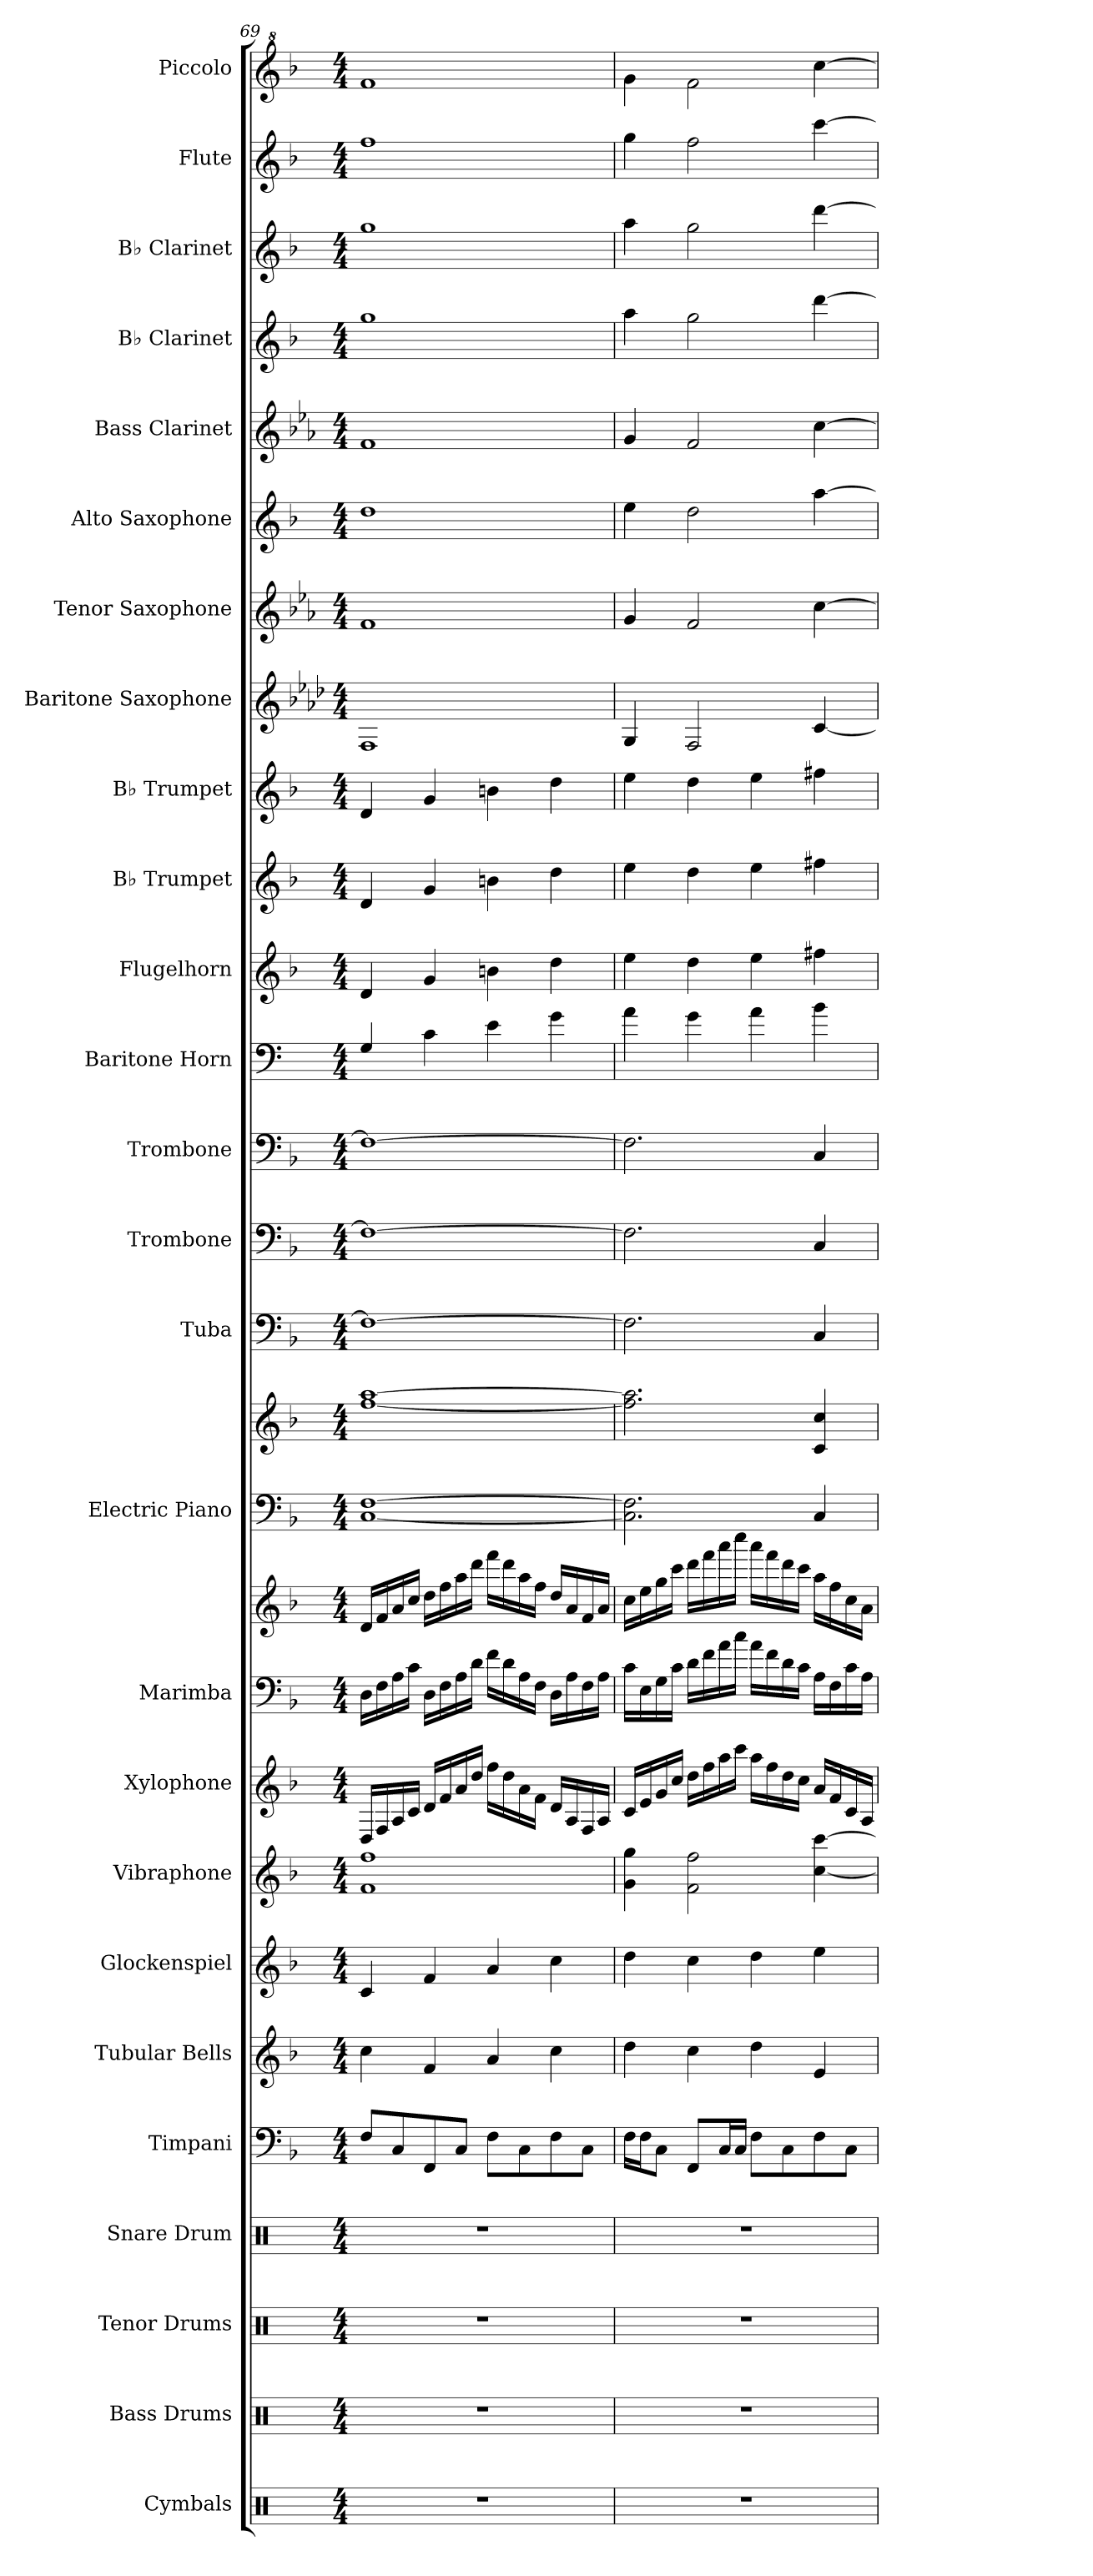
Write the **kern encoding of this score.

**kern	**kern	**kern	**kern	**kern	**kern	**kern	**kern	**kern	**kern	**kern	**kern	**kern	**kern	**kern	**kern	**kern	**kern	**kern	**kern	**kern	**kern	**kern	**kern	**kern	**kern	**kern	**kern
*part26	*part25	*part24	*part23	*part22	*part21	*part20	*part19	*part18	*part17	*part17	*part16	*part16	*part15	*part14	*part13	*part12	*part11	*part10	*part9	*part8	*part7	*part6	*part5	*part4	*part3	*part2	*part1
*staff28	*staff27	*staff26	*staff25	*staff24	*staff23	*staff22	*staff21	*staff20	*staff19	*staff18	*staff17	*staff16	*staff15	*staff14	*staff13	*staff12	*staff11	*staff10	*staff9	*staff8	*staff7	*staff6	*staff5	*staff4	*staff3	*staff2	*staff1
*I"Cymbals	*I"Bass Drums	*I"Tenor Drums	*I"Snare Drum	*I"Timpani	*I"Tubular Bells	*I"Glockenspiel	*I"Vibraphone	*I"Xylophone	*I"Marimba	*	*I"Electric Piano	*	*I"Tuba	*I"Trombone	*I"Trombone	*I"Baritone Horn	*I"Flugelhorn	*I"B♭ Trumpet	*I"B♭ Trumpet	*I"Baritone Saxophone	*I"Tenor Saxophone	*I"Alto Saxophone	*I"Bass Clarinet	*I"B♭ Clarinet	*I"B♭ Clarinet	*I"Flute	*I"Piccolo
*I'Cy	*I'BD	*I'TD	*I'SD	*I'Timp.	*I'Tu. Be.	*I'Glk.	*I'Vib.	*I'Xyl.	*I'Mrm.	*	*I'El. Pno.	*	*I'Tba.	*I'Tbn.	*I'Tbn.	*I'Bar. Hn.	*I'Flghn.	*I'B♭ Tpt.	*I'B♭ Tpt.	*I'Bar. Sax.	*I'T. Sax.	*I'A. Sax.	*I'B. Cl.	*I'B♭ Cl.	*I'B♭ Cl.	*I'Fl.	*I'Picc.
*clefX	*clefX	*clefX	*clefX	*clefF4	*clefG2	*clefG2	*clefG2	*clefG2	*clefF4	*clefG2	*clefF4	*clefG2	*clefF4	*clefF4	*clefF4	*clefF4	*clefG2	*clefG2	*clefG2	*clefG2	*clefG2	*clefG2	*clefG2	*clefG2	*clefG2	*clefG2	*clefG^2
*	*	*	*	*	*	*ITrd-14c-24	*	*ITrd-7c-12	*	*	*	*	*	*	*	*ITrd4c7	*ITrd1c2	*ITrd1c2	*ITrd1c2	*ITrd12c21	*ITrd8c14	*ITrd5c9	*ITrd8c14	*ITrd1c2	*ITrd1c2	*	*ITrd-7c-12
*k[]	*k[]	*k[]	*k[]	*k[b-]	*k[b-]	*k[b-]	*k[b-]	*k[b-]	*k[b-]	*k[b-]	*k[b-]	*k[b-]	*k[b-]	*k[b-]	*k[b-]	*k[b-]	*k[b-e-a-]	*k[b-e-a-]	*k[b-e-a-]	*k[b-e-a-d-]	*k[b-e-a-]	*k[b-e-a-d-]	*k[b-e-a-]	*k[b-e-a-]	*k[b-e-a-]	*k[b-]	*k[b-]
*M4/4	*M4/4	*M4/4	*M4/4	*M4/4	*M4/4	*M4/4	*M4/4	*M4/4	*M4/4	*M4/4	*M4/4	*M4/4	*M4/4	*M4/4	*M4/4	*M4/4	*M4/4	*M4/4	*M4/4	*M4/4	*M4/4	*M4/4	*M4/4	*M4/4	*M4/4	*M4/4	*M4/4
=69	=69	=69	=69	=69	=69	=69	=69	=69	=69	=69	=69	=69	=69	=69	=69	=69	=69	=69	=69	=69	=69	=69	=69	=69	=69	=69	=69
1r	1r	1r	1r	8F/L	4cc\	4ccc/	1f 1ff	16d/LL	16D\LL	16d/LL	[1C [1F	[1ff [1aa	1F_	1F_	1F_	4C/	4c/	4c/	4c/	1FF	1F	1f	1F	1ff	1ff	1ff	1fff
.	.	.	.	.	.	.	.	16f/	16F\	16f/	.	.	.	.	.	.	.	.	.	.	.	.	.	.	.	.	.
.	.	.	.	8C/	.	.	.	16a/	16A\	16a/	.	.	.	.	.	.	.	.	.	.	.	.	.	.	.	.	.
.	.	.	.	.	.	.	.	16cc/JJ	16c\JJ	16cc/JJ	.	.	.	.	.	.	.	.	.	.	.	.	.	.	.	.	.
.	.	.	.	8FF/	4f/	4fff/	.	16dd/LL	16D\LL	16dd\LL	.	.	.	.	.	4F\	4f/	4f/	4f/	.	.	.	.	.	.	.	.
.	.	.	.	.	.	.	.	16ff/	16F\	16ff\	.	.	.	.	.	.	.	.	.	.	.	.	.	.	.	.	.
.	.	.	.	8C/J	.	.	.	16aa/	16A\	16aa\	.	.	.	.	.	.	.	.	.	.	.	.	.	.	.	.	.
.	.	.	.	.	.	.	.	16ddd/JJ	16d\JJ	16ddd\JJ	.	.	.	.	.	.	.	.	.	.	.	.	.	.	.	.	.
.	.	.	.	8F\L	4a/	4aaa/	.	16fff\LL	16f\LL	16fff\LL	.	.	.	.	.	4A\	4an\	4an\	4an\	.	.	.	.	.	.	.	.
.	.	.	.	.	.	.	.	16ddd\	16d\	16ddd\	.	.	.	.	.	.	.	.	.	.	.	.	.	.	.	.	.
.	.	.	.	8C\	.	.	.	16aa\	16A\	16aa\	.	.	.	.	.	.	.	.	.	.	.	.	.	.	.	.	.
.	.	.	.	.	.	.	.	16ff\JJ	16F\JJ	16ff\JJ	.	.	.	.	.	.	.	.	.	.	.	.	.	.	.	.	.
.	.	.	.	8F\	4cc\	4cccc\	.	16dd/LL	16D\LL	16dd/LL	.	.	.	.	.	4c\	4cc\	4cc\	4cc\	.	.	.	.	.	.	.	.
.	.	.	.	.	.	.	.	16a/	16A\	16a/	.	.	.	.	.	.	.	.	.	.	.	.	.	.	.	.	.
.	.	.	.	8C\J	.	.	.	16f/	16F\	16f/	.	.	.	.	.	.	.	.	.	.	.	.	.	.	.	.	.
.	.	.	.	.	.	.	.	16a/JJ	16A\JJ	16a/JJ	.	.	.	.	.	.	.	.	.	.	.	.	.	.	.	.	.
=70	=70	=70	=70	=70	=70	=70	=70	=70	=70	=70	=70	=70	=70	=70	=70	=70	=70	=70	=70	=70	=70	=70	=70	=70	=70	=70	=70
1r	1r	1r	1r	16F\LL	4dd\	4dddd\	4g\ 4gg\	16cc/LL	16c\LL	16cc\LL	2.C\] 2.F\]	2.ff\] 2.aa\]	2.F\]	2.F\]	2.F\]	4d\	4dd\	4dd\	4dd\	4GG/	4G/	4g\	4G/	4gg\	4gg\	4gg\	4ggg\
.	.	.	.	16F\J	.	.	.	16ee/	16E\	16ee\	.	.	.	.	.	.	.	.	.	.	.	.	.	.	.	.	.
.	.	.	.	8C\J	.	.	.	16gg/	16G\	16gg\	.	.	.	.	.	.	.	.	.	.	.	.	.	.	.	.	.
.	.	.	.	.	.	.	.	16ccc/JJ	16c\JJ	16ccc\JJ	.	.	.	.	.	.	.	.	.	.	.	.	.	.	.	.	.
.	.	.	.	8FF/L	4cc\	4cccc\	2f\ 2ff\	16ddd\LL	16d\LL	16ddd\LL	.	.	.	.	.	4c\	4cc\	4cc\	4cc\	2FF/	2F/	2f\	2F/	2ff\	2ff\	2ff\	2fff\
.	.	.	.	.	.	.	.	16fff\	16f\	16fff\	.	.	.	.	.	.	.	.	.	.	.	.	.	.	.	.	.
.	.	.	.	16C/L	.	.	.	16aaa\	16a\	16aaa\	.	.	.	.	.	.	.	.	.	.	.	.	.	.	.	.	.
.	.	.	.	16C/JJ	.	.	.	16cccc\JJ	16cc\JJ	16cccc\JJ	.	.	.	.	.	.	.	.	.	.	.	.	.	.	.	.	.
.	.	.	.	8F\L	4dd\	4dddd\	.	16aaa\LL	16a\LL	16aaa\LL	.	.	.	.	.	4d\	4dd\	4dd\	4dd\	.	.	.	.	.	.	.	.
.	.	.	.	.	.	.	.	16fff\	16f\	16fff\	.	.	.	.	.	.	.	.	.	.	.	.	.	.	.	.	.
.	.	.	.	8C\	.	.	.	16ddd\	16d\	16ddd\	.	.	.	.	.	.	.	.	.	.	.	.	.	.	.	.	.
.	.	.	.	.	.	.	.	16ccc\JJ	16c\JJ	16ccc\JJ	.	.	.	.	.	.	.	.	.	.	.	.	.	.	.	.	.
.	.	.	.	8F\	4e/	4eeee\	[4cc\ [4ccc\	16aa/LL	16A\LL	16aa\LL	4C/	4c/ 4cc/	4C/	4C/	4C/	4e\	4een\	4een\	4een\	[4C/	[4c\	[4cc\	[4c\	[4ccc\	[4ccc\	[4ccc\	[4cccc\
.	.	.	.	.	.	.	.	16ff/	16F\	16ff\	.	.	.	.	.	.	.	.	.	.	.	.	.	.	.	.	.
.	.	.	.	8C\J	.	.	.	16cc/	16c\	16cc\	.	.	.	.	.	.	.	.	.	.	.	.	.	.	.	.	.
.	.	.	.	.	.	.	.	16a/JJ	16A\JJ	16a\JJ	.	.	.	.	.	.	.	.	.	.	.	.	.	.	.	.	.
=	=	=	=	=	=	=	=	=	=	=	=	=	=	=	=	=	=	=	=	=	=	=	=	=	=	=	=
*-	*-	*-	*-	*-	*-	*-	*-	*-	*-	*-	*-	*-	*-	*-	*-	*-	*-	*-	*-	*-	*-	*-	*-	*-	*-	*-	*-
